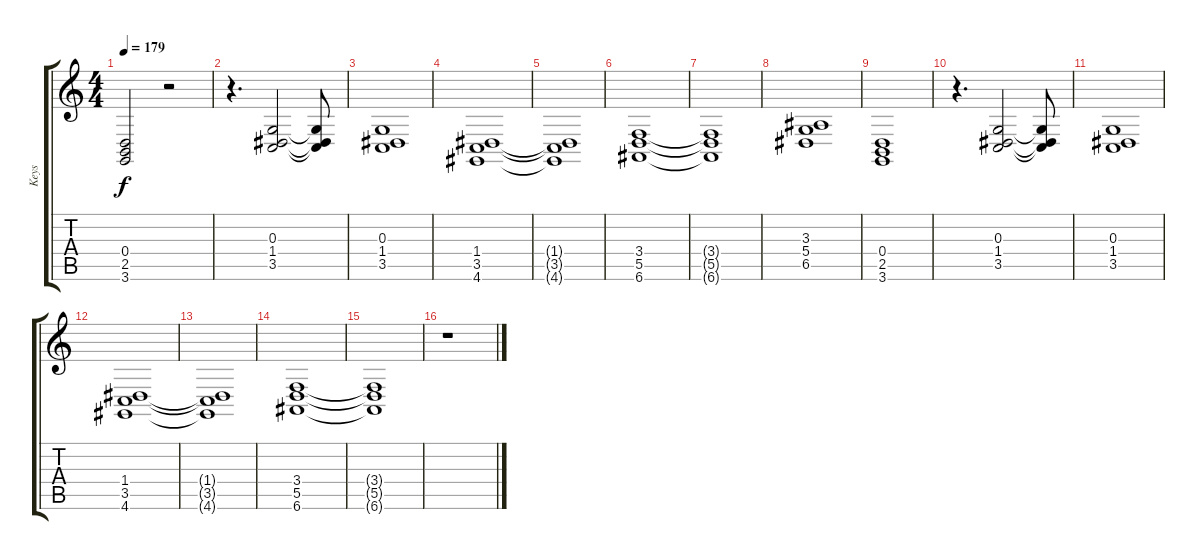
\track ("Keys" "Keys") {instrument lead2sawtooth}
\staff {score tabs}
\tuning (E4 B3 G3 D3 A2 E2) {hide}
\ts (4 4)
\tempo 179
\clef g2
\ks c
(0.4{t} 2.5{t} 3.6{t}).2{dy f} r.2 |
r.4{d} (0.3 1.4 3.5).2 (0.3{t} 1.4{t} 3.5{t}).8 |
(0.3 1.4 3.5).1 |
(1.4 3.5 4.6).1 |
(1.4{t} 3.5{t} 4.6{t}).1 |
(3.4 5.5 6.6).1 |
(3.4{t} 5.5{t} 6.6{t}).1 |
(3.3 5.4 6.5).1 |
(0.4 2.5 3.6).1 |
r.4{d} (0.3 1.4 3.5).2 (0.3{t} 1.4{t} 3.5{t}).8 |
(0.3 1.4 3.5).1 |
(1.4 3.5 4.6).1 |
(1.4{t} 3.5{t} 4.6{t}).1 |
(3.4 5.5 6.6).1 |
(3.4{t} 5.5{t} 6.6{t}).1 |
r.1
